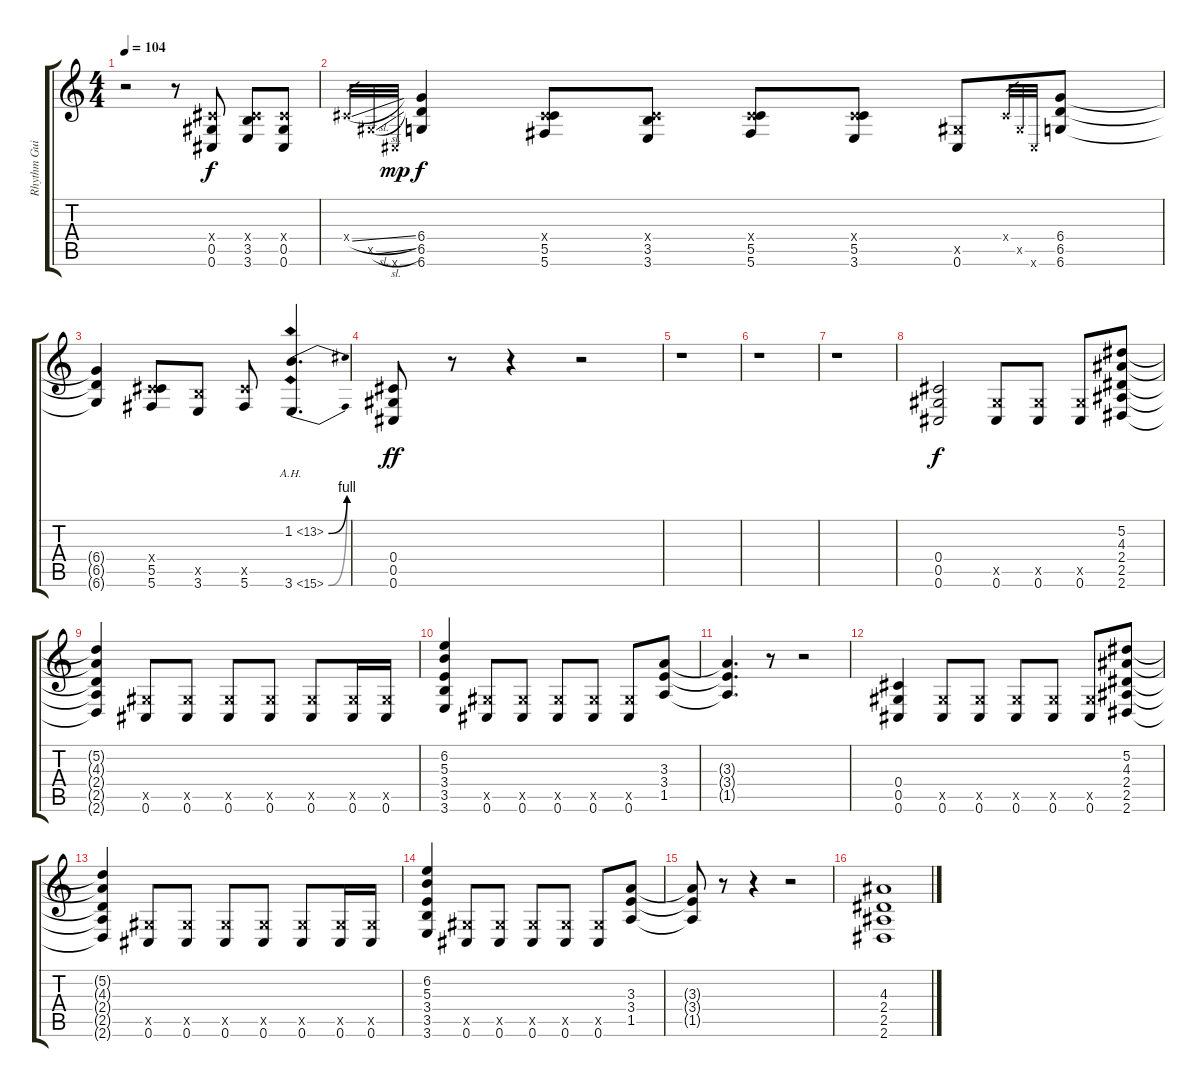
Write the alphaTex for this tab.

\track ("Rhythm Guitar 1" "Rhythm Gui") {instrument overdrivenguitar}
\staff {score tabs}
\tuning (Eb4 Bb3 Gb3 Db3 Ab2 Db2) {hide}
\ts (4 4)
\tempo 104
\clef g2
\ks c
r.2{dy ff} r.8 (0.4{x} 0.5 0.6).8{dy f} (0.4{x} 3.5 3.6).8 (0.4{x} 0.5 0.6).8 |
0.4{sl x}.32{gr} 0.5{sl x}.32{gr} 0.6{x}.32{gr dy mp} (6.4 6.5 6.6).4{dy f} (0.4{x} 5.5 5.6).8 (0.4{x} 3.5 3.6).8 (0.4{x} 5.5 5.6).8 (0.4{x} 5.5 3.6).8 (0.5{x} 0.6).8 0.4{x}.32{gr} 0.5{x}.32{gr} 0.6{x}.32{gr} (6.4 6.5 6.6).8 |
(6.4{t} 6.5{t} 6.6{t}).4 (0.4{x} 5.5 5.6).8 (3.5{x} 3.6).8 (5.5{x} 5.6).8 (1.2{be (bend 0 0 60 4) ah 12} 3.6{be (bend 0 0 60 4) ah 12}).4{d} |
(0.4 0.5 0.6).8{dy ff} r.8 r.4 r.2 |
r.1 |
r.1 |
r.1 |
(0.4 0.5 0.6).2{dy f} (0.5{x} 0.6).8 (0.5{x} 0.6).8 (0.5{x} 0.6).8 (5.2 4.3 2.4 2.5 2.6).8 |
(5.2{t} 4.3{t} 2.4{t} 2.5{t} 2.6{t}).4 (0.5{x} 0.6).8 (0.5{x} 0.6).8 (0.5{x} 0.6).8 (0.5{x} 0.6).8 (0.5{x} 0.6).8 (0.5{x} 0.6).16 (0.5{x} 0.6).16 |
(6.2 5.3 3.4 3.5 3.6).4 (0.5{x} 0.6).8 (0.5{x} 0.6).8 (0.5{x} 0.6).8 (0.5{x} 0.6).8 (0.5{x} 0.6).8 (3.3 3.4 1.5).8 |
(3.3{t} 3.4{t} 1.5{t}).4{d} r.8 r.2 |
(0.4 0.5 0.6).4 (0.5{x} 0.6).8 (0.5{x} 0.6).8 (0.5{x} 0.6).8 (0.5{x} 0.6).8 (0.5{x} 0.6).8 (5.2 4.3 2.4 2.5 2.6).8 |
(5.2{t} 4.3{t} 2.4{t} 2.5{t} 2.6{t}).4 (0.5{x} 0.6).8 (0.5{x} 0.6).8 (0.5{x} 0.6).8 (0.5{x} 0.6).8 (0.5{x} 0.6).8 (0.5{x} 0.6).16 (0.5{x} 0.6).16 |
(6.2 5.3 3.4 3.5 3.6).4 (0.5{x} 0.6).8 (0.5{x} 0.6).8 (0.5{x} 0.6).8 (0.5{x} 0.6).8 (0.5{x} 0.6).8 (3.3 3.4 1.5).8 |
(3.3{t} 3.4{t} 1.5{t}).8 r.8 r.4 r.2 |
(4.3 2.4 2.5 2.6).1
